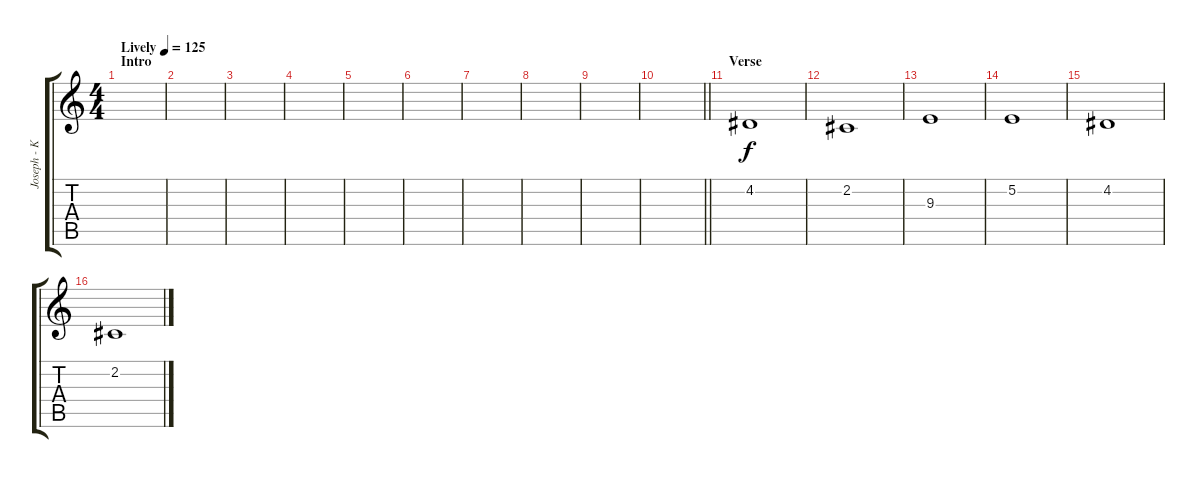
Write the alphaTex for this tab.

\track ("Joseph - Keyboard" "Joseph - K") {instrument lead1square}
\staff {score tabs}
\tuning (E4 B3 G3 D3 A2 E2) {hide}
\ts (4 4)
\section ("" "Intro")
\tempo (125 "Lively")
\clef g2
\ks c
|
|
|
|
|
|
|
|
|
\barLineRight lightlight
|
\section ("" "Verse")
4.2.1 |
2.2.1 |
9.3.1 |
5.2.1 |
4.2.1 |
2.2.1
